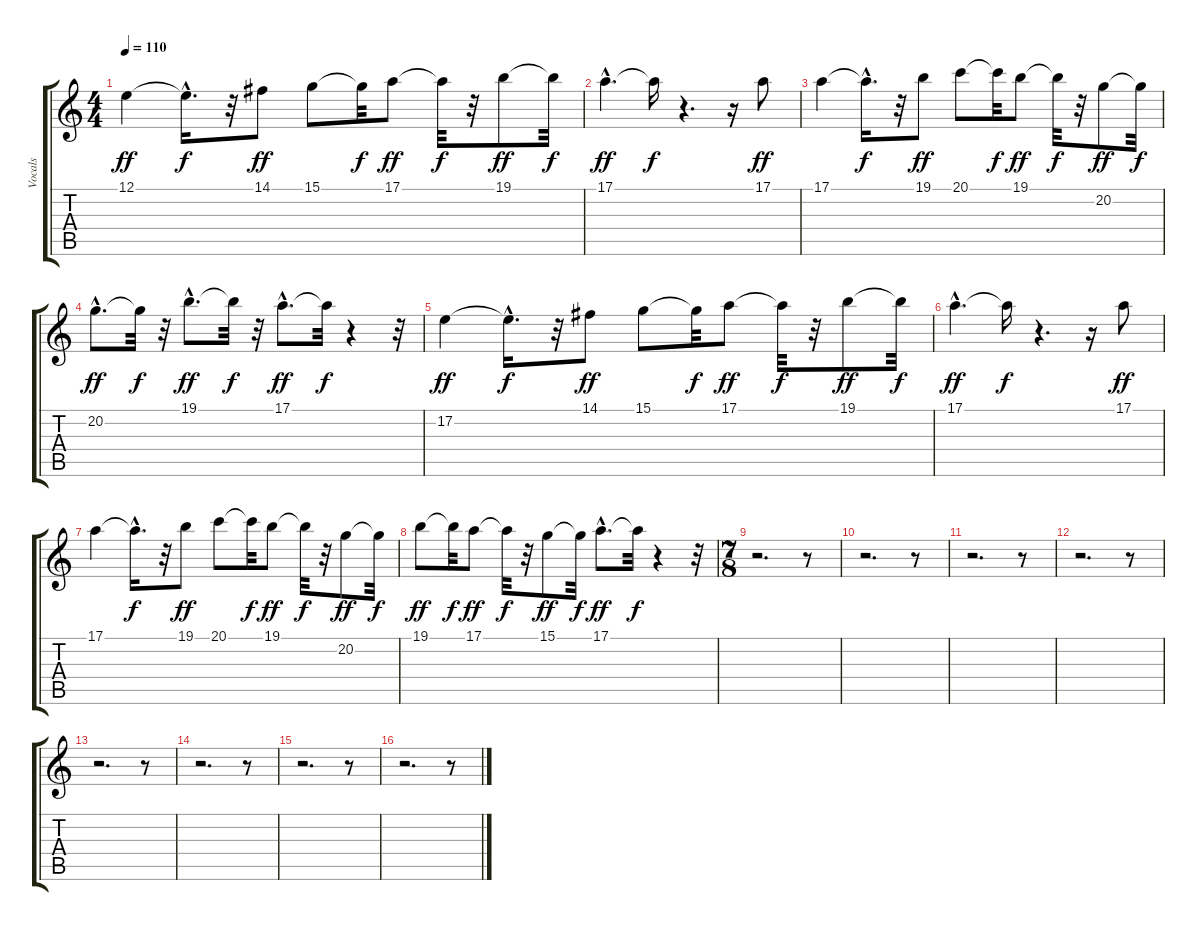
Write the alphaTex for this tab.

\track ("Vocals" "Vocals") {instrument choiraahs}
\staff {score tabs}
\tuning (E4 B3 G3 D3 A2 E2) {hide}
\ts (4 4)
\tempo 110
\clef g2
\ks c
12.1.4{dy ff} 12.1{hac t}.16{d dy f} r.32 14.1.8{dy ff} 15.1.8 15.1{t}.32{dy f} 17.1.8{dy ff} 17.1{t}.32{dy f} r.32 19.1.8{dy ff} 19.1{t}.32{dy f} |
17.1{hac}.4{d dy ff} 17.1{t}.16{dy f} r.4{d} r.16 17.1.8{dy ff} |
17.1.4 17.1{hac t}.16{d dy f} r.32 19.1.8{dy ff} 20.1.8 20.1{t}.32{dy f} 19.1.8{dy ff} 19.1{t}.32{dy f} r.32 20.2.8{dy ff} 20.2{t}.32{dy f} |
20.2{hac}.8{d dy ff} 20.2{t}.32{dy f} r.32 19.1{hac}.8{d dy ff} 19.1{t}.32{dy f} r.32 17.1{hac}.8{d dy ff} 17.1{t}.32{dy f} r.4 r.32 |
17.2.4{dy ff} 17.2{hac t}.16{d dy f} r.32 14.1.8{dy ff} 15.1.8 15.1{t}.32{dy f} 17.1.8{dy ff} 17.1{t}.32{dy f} r.32 19.1.8{dy ff} 19.1{t}.32{dy f} |
17.1{hac}.4{d dy ff} 17.1{t}.16{dy f} r.4{d} r.16 17.1.8{dy ff} |
17.1.4 17.1{hac t}.16{d dy f} r.32 19.1.8{dy ff} 20.1.8 20.1{t}.32{dy f} 19.1.8{dy ff} 19.1{t}.32{dy f} r.32 20.2.8{dy ff} 20.2{t}.32{dy f} |
19.1.8{dy ff} 19.1{t}.32{dy f} 17.1.8{dy ff} 17.1{t}.32{dy f} r.32 15.1.8{dy ff} 15.1{t}.32{dy f} 17.1{hac}.8{d dy ff} 17.1{t}.32{dy f} r.4 r.32 |
\ts (7 8)
r.2{d} r.8 |
r.2{d} r.8 |
r.2{d} r.8 |
r.2{d} r.8 |
r.2{d} r.8 |
r.2{d} r.8 |
r.2{d} r.8 |
r.2{d} r.8
